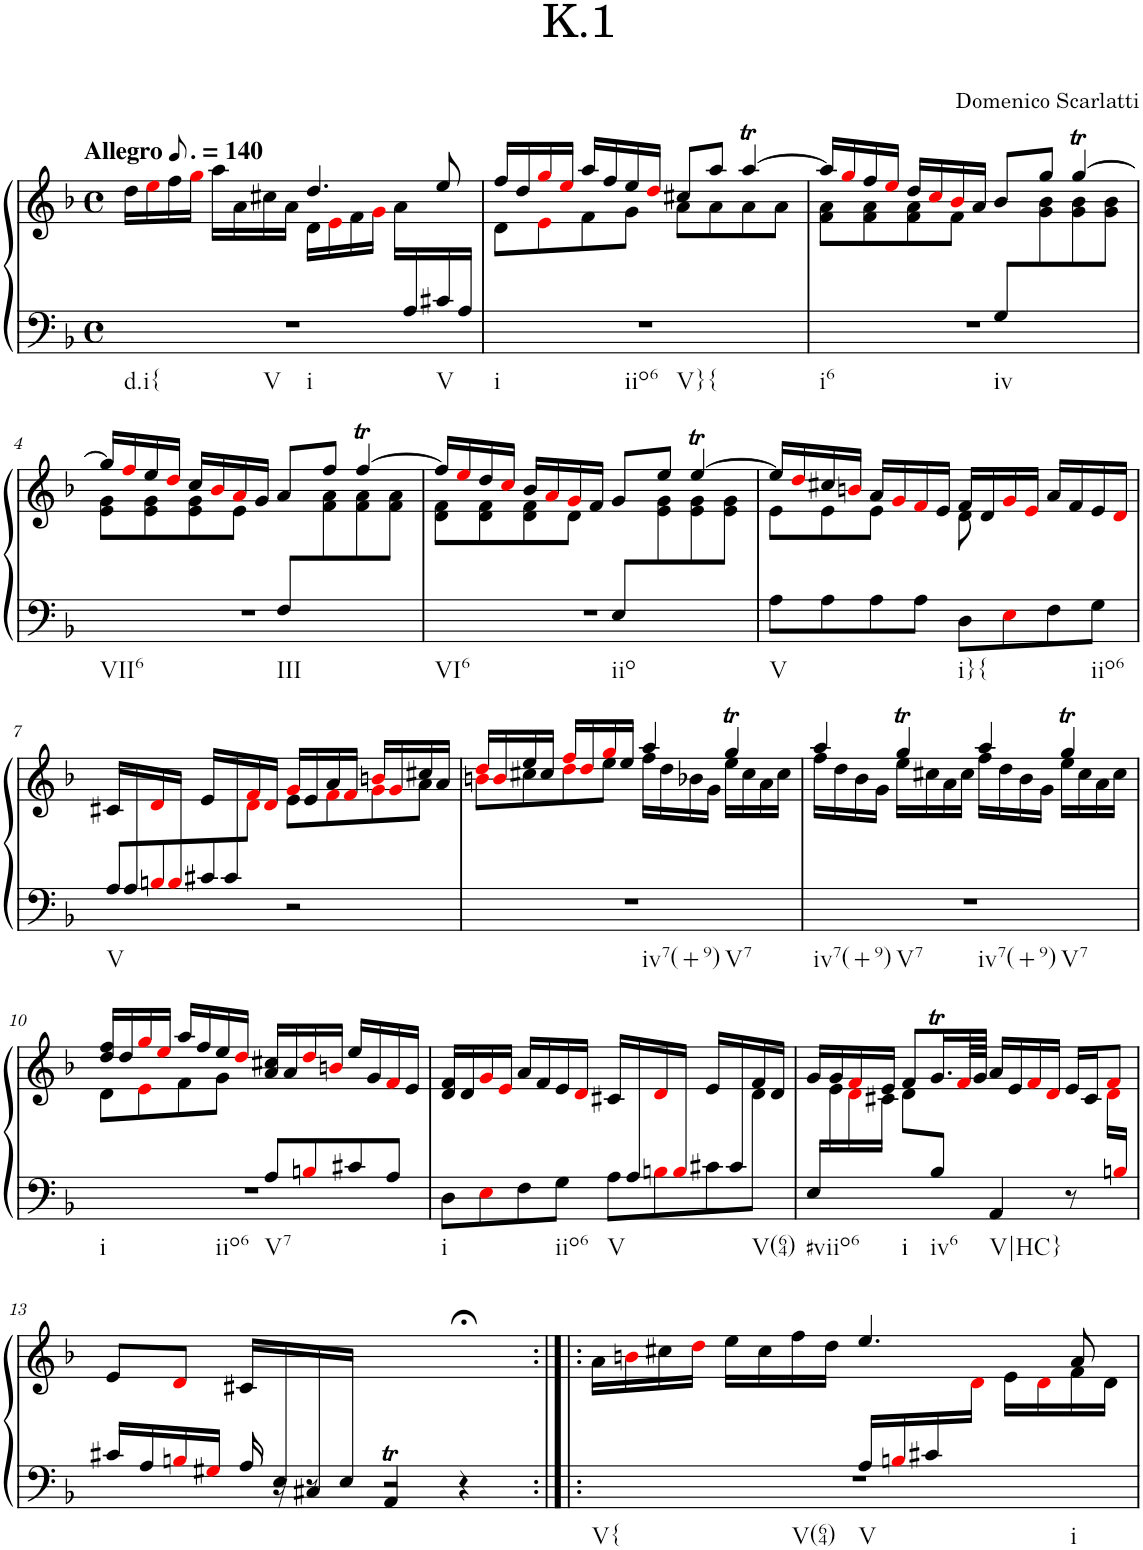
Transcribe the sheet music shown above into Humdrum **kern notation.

**kern	**kern
*part1	*part1
*staff2	*staff1
*I"Harpsichord	*
*I'Hch.	*
*clefF4	*clefG2
*k[b-]	*k[b-]
*M4/4	*M4/4
*met(c)	*met(c)
*MM105	*MM105
=1	=1
*^	*^
!	!	!LO:TX:a:B:t=Allegro	!
!LO:TX:b:t=d.i{	!	!	!
!LO:TX:b:t=V	!	!	!
!LO:TX:b:t=i	!	!	!
!LO:TX:b:t=V	!	!	!
16ryy	1r	16dd\LL	2ryy
.	.	16eei\	.
.	.	16ff\	.
.	.	16ggi\JJ	.
.	.	16aa\LL	.
.	.	16a\	.
.	.	16cc#X\	.
.	.	16a\JJ	.
.	.	4.dd/	16d\LL
.	.	.	16ei\
.	.	.	16f\
.	.	.	16gi\JJ
.	.	.	16a\LL
16A/	.	.	8.ryy
16c#X/	.	8ee/	.
16A/JJ	.	.	.
*v	*v	*	*
=2	=2	=2
!LO:TX:b:t=i	!	!
!LO:TX:b:t=iio6	!	!
!LO:TX:b:t=V}	!	!
!LO:TX:b:t={	!	!
1r	16ff/LL	8d\L
.	16dd/	.
.	16ggi/	8ei\
.	16eei/JJ	.
.	16aa/LL	8f\
.	16ff/	.
.	16ee/	8g\J
.	16ddi/JJ	.
.	8cc#X/L	8a\L
.	8aa/J	8a\
.	[4aat/	8a\
.	.	8a\J
=3	=3	=3
*^	*	*
!LO:TX:b:t=i6	!	!	!
!LO:TX:b:t=iv	!	!	!
2ryy	1r	16aa/LL]	8f\ 8a\L
.	.	16ggi/	.
.	.	16ff/	8f\ 8a\
.	.	16eei/JJ	.
.	.	16dd/LL	8f\ 8a\
.	.	16cci/	.
.	.	16b-i/	8f\J
.	.	16a/JJ	.
8G/L	.	8b-/L	8ryy
4.ryy	.	8gg/J	8g\ 8b-\
.	.	[4ggT/	8g\ 8b-\
.	.	.	8g\ 8b-\J
!!LO:LB:g=z	!!
=4	=4	=4	=4
!LO:TX:b:t=VII6	!	!	!
!LO:TX:b:t=III	!	!	!
2ryy	1r	16gg/LL]	8e\ 8g\L
.	.	16ffi/	.
.	.	16ee/	8e\ 8g\
.	.	16ddi/JJ	.
.	.	16cc/LL	8e\ 8g\
.	.	16b-i/	.
.	.	16ai/	8e\J
.	.	16g/JJ	.
8F/L	.	8a/L	8ryy
4.ryy	.	8ff/J	8f\ 8a\
.	.	[4ffT/	8f\ 8a\
.	.	.	8f\ 8a\J
=5	=5	=5	=5
!LO:TX:b:t=VI6	!	!	!
!LO:TX:b:t=iio	!	!	!
2ryy	1r	16ff/LL]	8d\ 8f\L
.	.	16eei/	.
.	.	16dd/	8d\ 8f\
.	.	16cci/JJ	.
.	.	16b-/LL	8d\ 8f\
.	.	16ai/	.
.	.	16gi/	8d\J
.	.	16f/JJ	.
8E/L	.	8g/L	8ryy
4.ryy	.	8ee/J	8e\ 8g\
.	.	[4eet/	8e\ 8g\
.	.	.	8e\ 8g\J
*v	*v	*	*
=6	=6	=6
!LO:TX:b:t=V	!	!
8A\L	16ee/LL]	8e\L
.	16ddi/	.
8A\	16cc#X/	8e\
.	16bni/JJ	.
8A\	16a/LL	8e\J
.	16gi/	.
8A\J	16fi/	8ryy
.	16e/JJ	.
!LO:TX:b:t=i}{	!	!
8D\L	16f/LL	8d\
.	16d/	.
8Ei\	16gi/	4.ryy
.	16ei/JJ	.
8F\	16a/LL	.
.	16f/	.
!LO:TX:b:t=iio6	!	!
8G\J	16e/	.
.	16di/JJ	.
!!LO:LB:g=z
=7	=7	=7
*^	*	*^
!LO:TX:b:t=V	!	!	!	!
16ryy	8A/L	16c#X/LL	2ryy	4.ryy
16A/	.	16ryy	.	.
16ryy	8Bni/	16di/	.	.
16Bi/JJ	.	16ryy	.	.
16ryy	8c#X/	16e/LL	.	.
16c#/	.	16ryy	.	.
2ryy	8ryy	16fi/	.	8di\J
.	.	16di/JJ	.	.
.	2r	16gi/LL	8e\L	2ryy
.	.	16e/	.	.
.	.	16a/	8fi\	.
.	.	16fi/JJ	.	.
.	.	16bni/LL	8gi\	.
.	.	16gi/	.	.
8ryy	.	16cc#X/	8a\J	.
.	.	16a/JJ	.	.
*v	*v	*	*	*
*	*	*v	*v
=8	=8	=8
!LO:TX:b:t=iv7(+9)	!	!
!LO:TX:b:t=V7	!	!
1r	16ddi/LL	8bni\L
.	16bi/	.
.	16ee/	8cc#X\
.	16cc#/JJ	.
.	16ffi/LL	8ddi\
.	16ddi/	.
.	16ggi/	8ee\J
.	16ee/JJ	.
.	4aa/	16ff\LL
.	.	16dd\
.	.	16b-X\
.	.	16g\JJ
.	4ggT/	16ee\LL
.	.	16cc#\
.	.	16a\
.	.	16cc#\JJ
=9	=9	=9
!LO:TX:b:t=iv7(+9)	!	!
!LO:TX:b:t=V7	!	!
!LO:TX:b:t=iv7(+9)	!	!
!LO:TX:b:t=V7	!	!
1r	4aa/	16ff\LL
.	.	16dd\
.	.	16b-\
.	.	16g\JJ
.	4ggT/	16ee\LL
.	.	16cc#X\
.	.	16a\
.	.	16cc#\JJ
.	4aa/	16ff\LL
.	.	16dd\
.	.	16b-\
.	.	16g\JJ
.	4ggT/	16ee\LL
.	.	16cc#\
.	.	16a\
.	.	16cc#\JJ
!!LO:LB:g=z	!!
=10	=10	=10
*^	*	*
!LO:TX:b:t=i	!	!	!
!LO:TX:b:t=iio6	!	!	!
!LO:TX:b:t=V7	!	!	!
2ryy	1r	16dd/ 16ff/LL	8d\L
.	.	16dd/	.
.	.	16ggi/	8ei\
.	.	16eei/JJ	.
.	.	16aa/LL	8f\
.	.	16ff/	.
.	.	16ee/	8g\J
.	.	16ddi/JJ	.
8A/L	.	16a/ 16cc#X/LL	2ryy
.	.	16a/	.
8Bni/	.	16ddi/	.
.	.	16bni/JJ	.
8c#X/	.	16ee/LL	.
.	.	16g/	.
8A/J	.	16fi/	.
.	.	16e/JJ	.
=11	=11	=11	=11
!LO:TX:b:t=i	!	!	!
16ryy	8D\L	16d/ 16f/LL	2..ryy
.	.	16d/	.
.	8Ei\	16gi/	.
.	.	16ei/JJ	.
.	8F\	16a/LL	.
.	.	16f/	.
!	!LO:TX:b:t=iio6	!	!
.	8G\J	16e/	.
.	.	16di/JJ	.
!	!LO:TX:b:t=V	!	!
.	8A\L	16c#X/LL	.
16A/	.	16ryy	.
16ryy	8Bni\	16di/	.
16Bi/JJ	.	16ryy	.
16ryy	8c#X\	16e/LL	.
16c#/	.	16ryy	.
!LO:TX:b:t=V(64)	!	!	!
8ryy	8ryy	16f/	8d\J
.	.	16d/JJ	.
*v	*v	*	*
=12	=12	=12
!LO:TX:b:t=#viio6	!	!
16E/LL	16g/LL	16ryy
8.ryy	16g/	16e\
.	16fi/	16di\
.	16e/JJ	16c#X\JJ
!LO:TX:b:t=i	!	!
8ryy	8f/L	8d\L
!LO:TX:b:t=iv6	!	!
8B-/J	16.gT/L	2ryy
.	64fi/LL	.
.	64g/JJJJ	.
!LO:TX:b:t=V|HC}	!	!
4AA/	16a/LL	.
.	16e/	.
.	16fi/	.
.	16di/JJ	.
8r	16e/LL	.
.	16c#/J	.
16ryy	8fi/J	16di\LL
16Bni/JJ	.	16ryy
*	*v	*v
!!LO:LB:g=z
=13	=13
*^	*
16ryy	16c#X/LL	8e/L
.	16A/	.
.	16Bni/	8di/J
.	16G#Xi/JJ	.
.	16A/	16c#X/LL
16E/	16r	4..ryy
16C#X/	8r	.
16E/JJ	.	.
4AAt/	2r	.
4ryy	.	4r;<
=14:|!|:	=14:|!|:	=14:|!|:
*	*	*^
!LO:TX:b:t=V{	!	!	!
!LO:TX:b:t=V(64)	!	!	!
!LO:TX:b:t=V	!	!	!
!LO:TX:b:t=i	!	!	!
2ryy	1r	16a\LL	8.ryy
.	.	16bni\	.
.	.	16cc#X\	.
*	*	*v	*v
.	.	16ddi\JJ
.	.	16ee\LL
.	.	16cc#\
.	.	16ff\
.	.	16dd\JJ
16A/LL	.	4.ee/
16Bni/	.	.
16c#X/	.	.
*	*	*^
4ryy	.	.	16di\JJ
.	.	.	16e\LL
.	.	.	16di\
.	.	8a/	16f\
16ryy	.	.	16d\JJ
*v	*v	*	*
*	*v	*v
=	=
*-	*-
